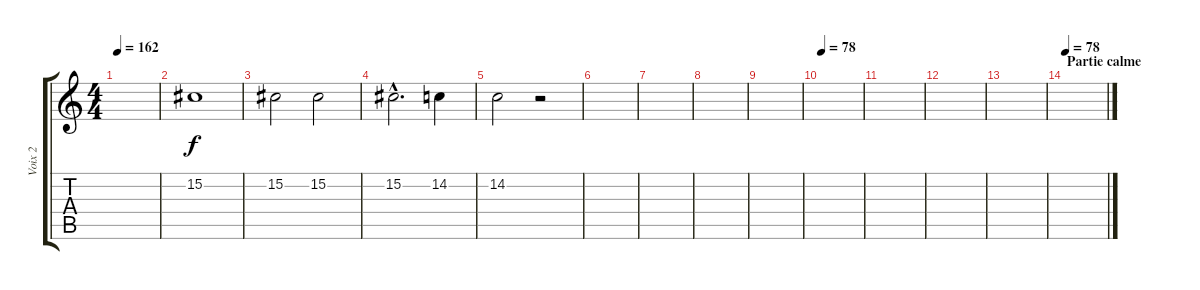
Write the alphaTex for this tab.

\track ("Voix 2" "Voix 2") {instrument choiraahs}
\staff {score tabs}
\tuning (Eb4 Bb3 Gb3 Db3 Ab2 Eb2) {hide}
\ts (4 4)
\tempo 162
\clef g2
\ks c
|
15.2.1 |
15.2.2 15.2.2 |
15.2{hac}.2{d} 14.2.4 |
14.2.2 r.2 |
|
|
|
|
\tempo 78
|
|
|
|
\section ("" "Partie calme")
\tempo 78
